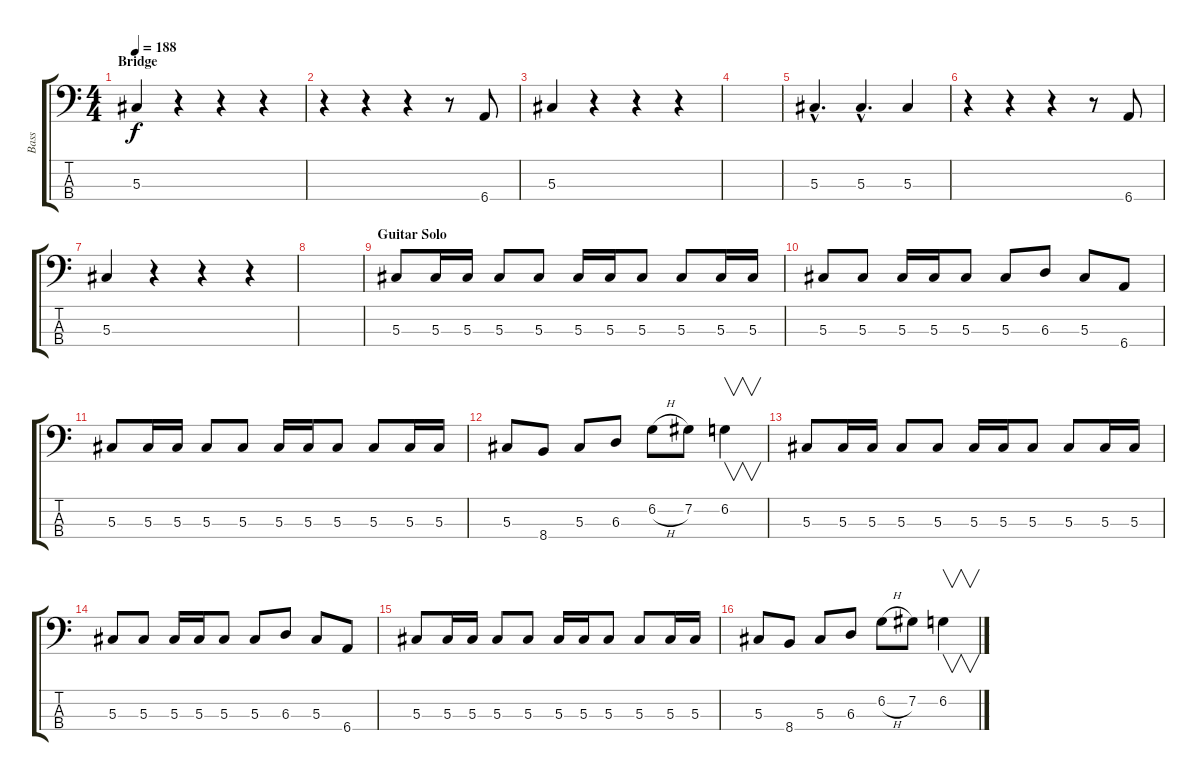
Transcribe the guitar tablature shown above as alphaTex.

\track ("Bass" "Bass") {instrument electricbasspick}
\staff {score tabs}
\tuning (Gb2 Db2 Ab1 Eb1) {hide}
\ts (4 4)
\section ("" "Bridge")
\tempo 188
\clef f4
\ks c
5.3.4{dy f} r.4 r.4 r.4 |
r.4 r.4 r.4 r.8 6.4.8 |
5.3.4 r.4 r.4 r.4 |
|
5.3{hac}.4{d} 5.3{hac}.4{d} 5.3.4 |
r.4 r.4 r.4 r.8 6.4.8 |
5.3.4 r.4 r.4 r.4 |
|
\section ("" "Guitar Solo")
5.3.8 5.3.16 5.3.16 5.3.8 5.3.8 5.3.16 5.3.16 5.3.8 5.3.8 5.3.16 5.3.16 |
5.3.8 5.3.8 5.3.16 5.3.16 5.3.8 5.3.8 6.3.8 5.3.8 6.4.8 |
5.3.8 5.3.16 5.3.16 5.3.8 5.3.8 5.3.16 5.3.16 5.3.8 5.3.8 5.3.16 5.3.16 |
5.3.8 8.4.8 5.3.8 6.3.8 6.2{h}.8 7.2.8 6.2.4{v} |
5.3.8 5.3.16 5.3.16 5.3.8 5.3.8 5.3.16 5.3.16 5.3.8 5.3.8 5.3.16 5.3.16 |
5.3.8 5.3.8 5.3.16 5.3.16 5.3.8 5.3.8 6.3.8 5.3.8 6.4.8 |
5.3.8 5.3.16 5.3.16 5.3.8 5.3.8 5.3.16 5.3.16 5.3.8 5.3.8 5.3.16 5.3.16 |
5.3.8 8.4.8 5.3.8 6.3.8 6.2{h}.8 7.2.8 6.2.4{v}
